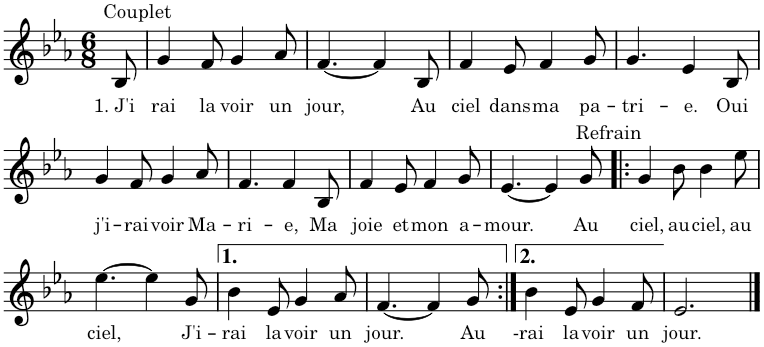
**kern	**text
*part1	*part1
*staff1	*staff1
*I"1	*
*clefG2	*
*k[b-e-a-]	*
*M6/8	*
=1	=1
!LO:TX:a:t=Couplet	!
!	!LO:LY:b
8B-/	1. J'i
=2	=2
!	!LO:LY:b
4g/	rai
!	!LO:LY:b
8f/	la
!	!LO:LY:b
4g/	voir
!	!LO:LY:b
8a-/	un
=3	=3
!	!LO:LY:b
[4.f/	jour,
4f/]	.
!	!LO:LY:b
8B-/	Au
=4	=4
!	!LO:LY:b
4f/	ciel
!	!LO:LY:b
8e-/	dans
!	!LO:LY:b
4f/	ma
!	!LO:LY:b
8g/	pa-
=5	=5
!	!LO:LY:b
4.g/	-tri-
!	!LO:LY:b
4e-/	-e.
!	!LO:LY:b
8B-/	Oui
!!LO:LB:g=z
=6	=6
!	!LO:LY:b
4g/	j'i-
!	!LO:LY:b
8f/	-rai
!	!LO:LY:b
4g/	voir
!	!LO:LY:b
8a-/	Ma-
=7	=7
!	!LO:LY:b
4.f/	-ri-
!	!LO:LY:b
4f/	-e,
!	!LO:LY:b
8B-/	Ma
=8	=8
!	!LO:LY:b
4f/	joie
!	!LO:LY:b
8e-/	et
!	!LO:LY:b
4f/	mon
!	!LO:LY:b
8g/	a-
=9	=9
!	!LO:LY:b
[4.e-/	-mour.
4e-/]	.
!LO:TX:a:t=Refrain	!
!	!LO:LY:b
8g/	Au
=10!|:	=10!|:
!	!LO:LY:b
4g/	ciel,
!	!LO:LY:b
8b-\	au
!	!LO:LY:b
4b-\	ciel,
!	!LO:LY:b
8ee-\	au
!!LO:LB:g=z
=11	=11
!	!LO:LY:b
[4.ee-\	ciel,
4ee-\]	.
!	!LO:LY:b
8g/	J'i-
=12	=12
!	!LO:LY:b
4b-\	-rai
!	!LO:LY:b
8e-/	la
!	!LO:LY:b
4g/	voir
!	!LO:LY:b
8a-/	un
=13	=13
!	!LO:LY:b
[4.f/	jour.
4f/]	.
!	!LO:LY:b
8g/	Au
=14:|!	=14:|!
!	!LO:LY:b
4b-\	--rai
!	!LO:LY:b
8e-/	la
!	!LO:LY:b
4g/	voir
!	!LO:LY:b
8f/	un
=15	=15
!	!LO:LY:b
2.e-/	jour.
==	==
*-	*-
